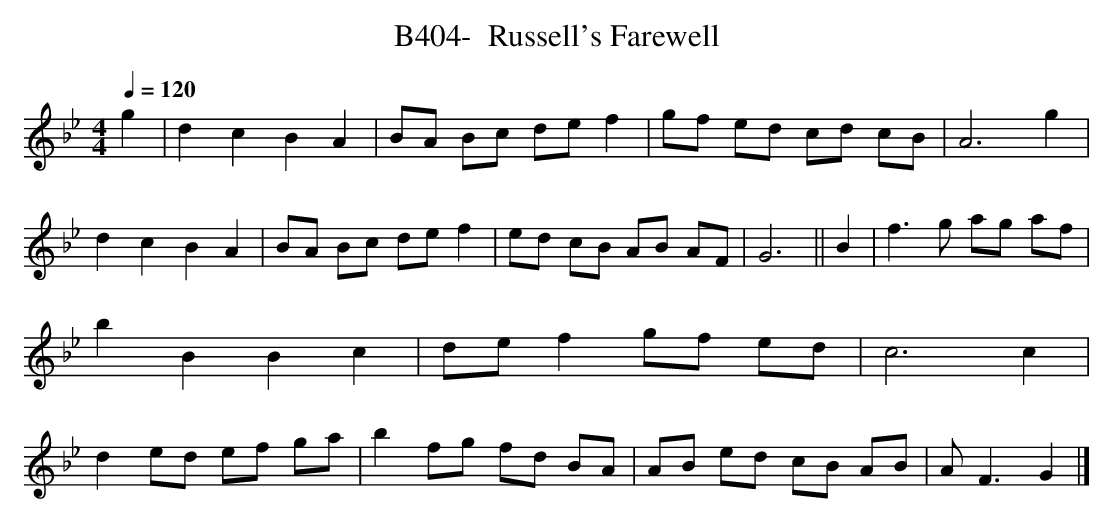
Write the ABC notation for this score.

X:1
T:B404-  Russell's Farewell
Q:1/4=120
L:1/4
M:4/4
K:Gm
g|dcBA|B/A/ B/c/ d/e/f|g/f/ e/d/ c/d/ c/B/|A3g|\
dcBA|B/A/ B/c/ d/e/f|e/d/ c/B/ A/B/ A/F/|G3||B|\
f3/2g/ a/g/ a/f/|bBBc|d/e/fg/f/ e/d/|c3c|\
de/d/ e/f/ g/a/|bf/g/ f/d/ B/A/|A/B/ e/d/ c/B/ A/B/|\
A/F3/2G|]
